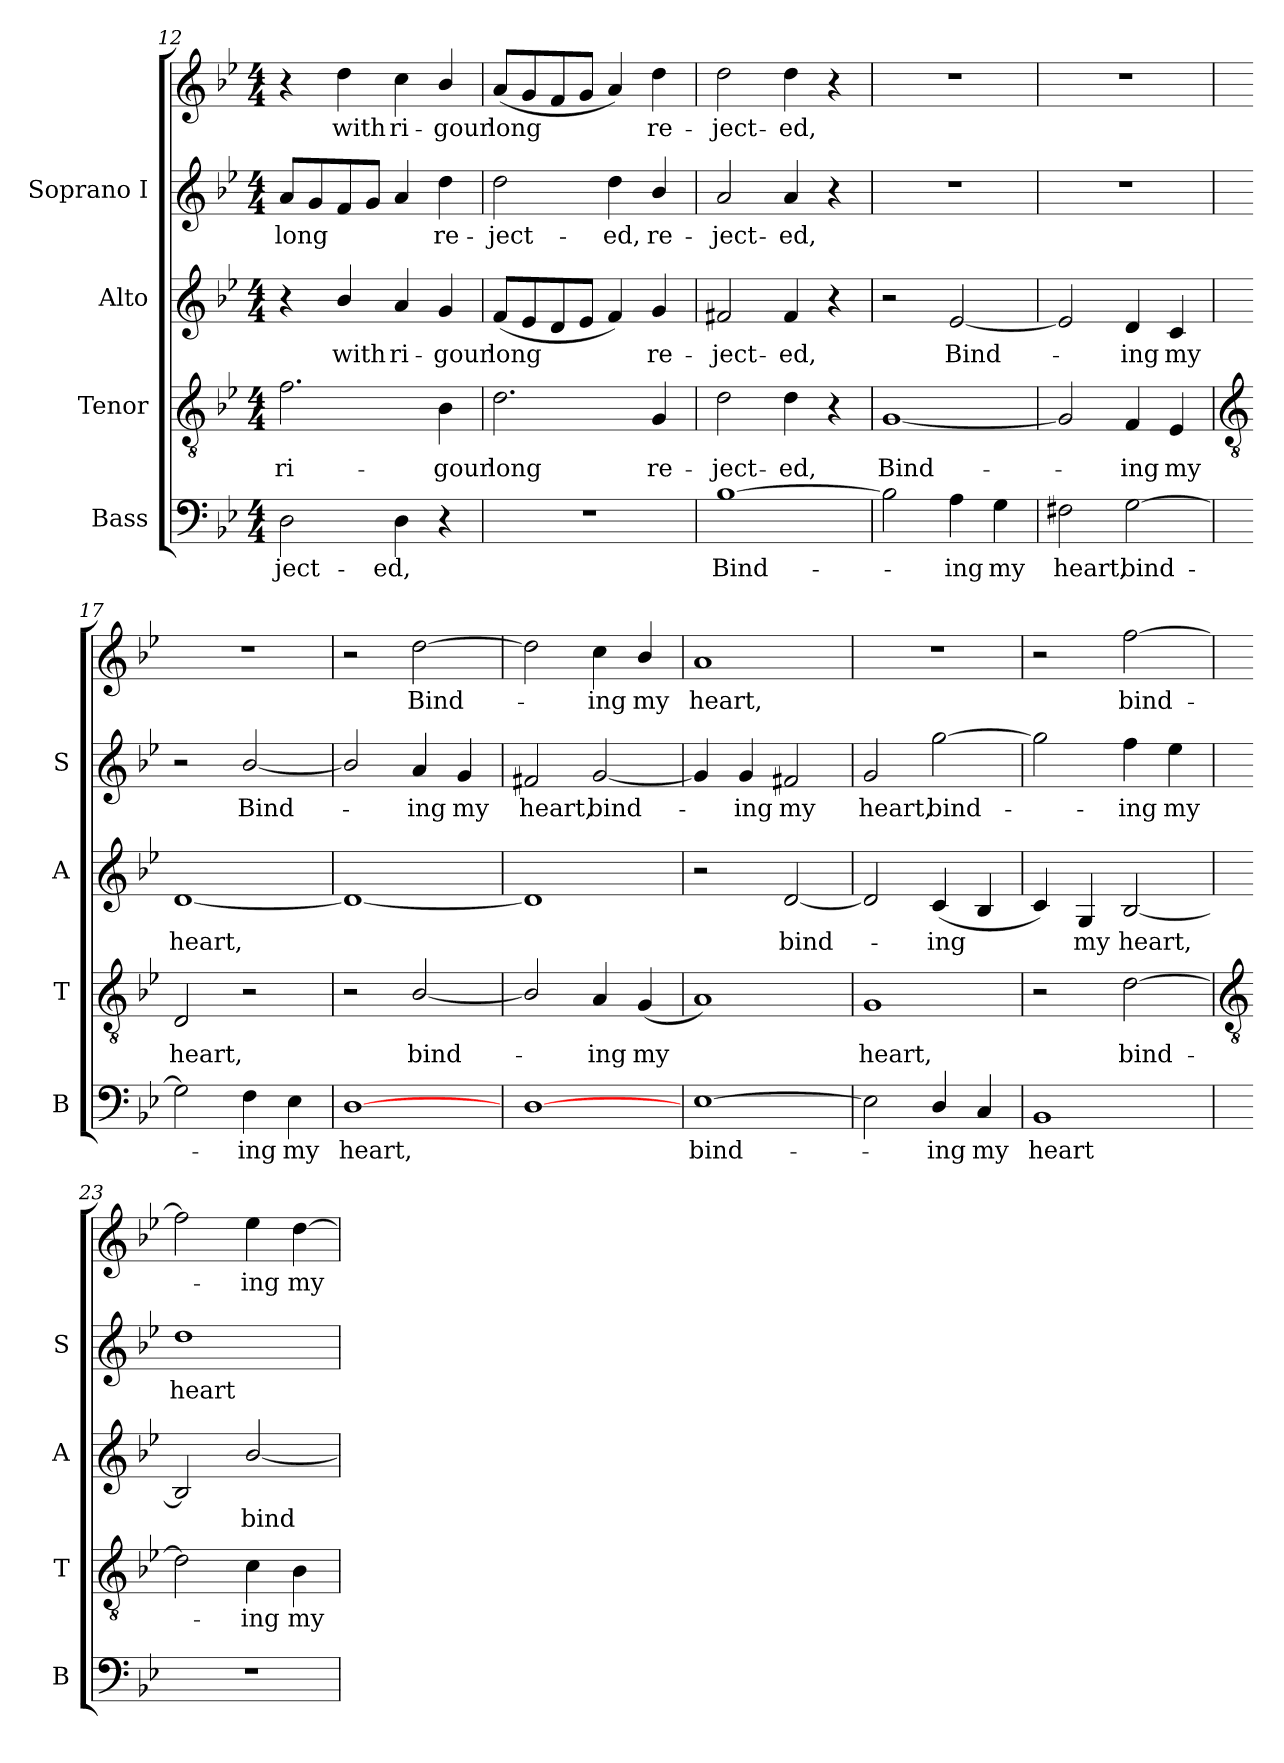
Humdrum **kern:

**kern	**text	**kern	**text	**kern	**text	**kern	**text	**kern	**text
*part4	*part4	*part3	*part3	*part2	*part2	*part1	*part1	*part1	*part1
*staff5	*staff5	*staff4	*staff4	*staff3	*staff3	*staff2	*staff2	*staff1	*staff1
*I"Bass	*	*I"Tenor	*	*I"Alto	*	*I"Soprano I	*	*	*
*I'B	*	*I'T	*	*I'A	*	*I'S	*	*	*
*clefF4	*	*clefGv2	*	*clefG2	*	*clefG2	*	*clefG2	*
*k[b-e-]	*	*k[b-e-]	*	*k[b-e-]	*	*k[b-e-]	*	*k[b-e-]	*
*B-:	*	*B-:	*	*B-:	*	*B-:	*	*B-:	*
*M4/4	*	*M4/4	*	*M4/4	*	*M4/4	*	*M4/4	*
=12	=12	=12	=12	=12	=12	=12	=12	=12	=12
!	!LO:LY:b	!	!LO:LY:b	!	!	!	!LO:LY:b	!	!
2D	-ject-	2.f	ri-	4r	.	8aL	long	4r	.
.	.	.	.	.	.	8g	.	.	.
!	!	!	!	!	!LO:LY:b	!	!	!	!LO:LY:b
.	.	.	.	4b-/	with	8f	.	4dd	with
.	.	.	.	.	.	8gJ	.	.	.
!	!LO:LY:b	!	!	!	!LO:LY:b	!	!	!	!LO:LY:b
4D	-ed,	.	.	4a	ri-	4a	.	4cc	ri-
!	!	!	!LO:LY:b	!	!LO:LY:b	!	!LO:LY:b	!	!LO:LY:b
4r	.	4B-	-gour	4g	-gour	4dd	re-	4b-/	-gour
=13	=13	=13	=13	=13	=13	=13	=13	=13	=13
!	!	!	!LO:LY:b	!	!LO:LY:b	!	!LO:LY:b	!	!LO:LY:b
1r	.	2.d	long	(<8fL	long	2dd	-ject-	(<8aL	-long
.	.	.	.	8e-	.	.	.	8g	.
.	.	.	.	8d	.	.	.	8f	.
.	.	.	.	8e-J	.	.	.	8gJ	.
!	!	!	!	!	!	!	!LO:LY:b	!	!
.	.	.	.	4f)	.	4dd	-ed,	4a)	.
!	!	!	!LO:LY:b	!	!LO:LY:b	!	!LO:LY:b	!	!LO:LY:b
.	.	4G	re-	4g	re-	4b-/	re-	4dd	re-
=14	=14	=14	=14	=14	=14	=14	=14	=14	=14
!	!LO:LY:b	!	!LO:LY:b	!	!LO:LY:b	!	!LO:LY:b	!	!LO:LY:b
[1B-	Bind-	2d	-ject-	2f#X	-ject-	2a	ject-	2dd	-ject-
!	!	!	!LO:LY:b	!	!LO:LY:b	!	!LO:LY:b	!	!LO:LY:b
.	.	4d	-ed,	4f#	-ed,	4a	-ed,	4dd	-ed,
.	.	4r	.	4r	.	4r	.	4r	.
=15	=15	=15	=15	=15	=15	=15	=15	=15	=15
!	!	!	!LO:LY:b	!	!	!	!	!	!
2B-]	.	[1G	Bind-	2r	.	1r	.	1r	.
!	!LO:LY:b	!	!	!	!LO:LY:b	!	!	!	!
4A	ing	.	.	[2e-	Bind-	.	.	.	.
!	!LO:LY:b	!	!	!	!	!	!	!	!
4G	my	.	.	.	.	.	.	.	.
!!LO:LB:g=z
=16	=16	=16	=16	=16	=16	=16	=16	=16	=16
!	!LO:LY:b	!	!	!	!	!	!	!	!
2F#X	heart,	2G]	.	2e-]	.	1r	.	1r	.
!	!LO:LY:b	!	!LO:LY:b	!	!LO:LY:b	!	!	!	!
[2G	bind-	4F	ing	4d	ing	.	.	.	.
!	!	!	!LO:LY:b	!	!LO:LY:b	!	!	!	!
.	.	4E-	my	4c	my	.	.	.	.
!!LO:LB:g=z
=17	=17	=17	=17	=17	=17	=17	=17	=17	=17
*	*	*clefGv2	*	*	*	*	*	*	*
!	!	!	!LO:LY:b	!	!LO:LY:b	!	!	!	!
2G]	.	2D	heart,	[1d	heart,	2r	.	1r	.
!	!LO:LY:b	!	!	!	!	!	!LO:LY:b	!	!
4F	ing	2r	.	.	.	[2b-/	Bind-	.	.
!	!LO:LY:b	!	!	!	!	!	!	!	!
4E-	my	.	.	.	.	.	.	.	.
=18	=18	=18	=18	=18	=18	=18	=18	=18	=18
!	!LO:LY:b	!	!	!	!	!	!	!	!
[1D	heart,	2r	.	1d_	.	2b-/]	.	2r	.
!	!	!	!LO:LY:b	!	!	!	!LO:LY:b	!	!LO:LY:b
.	.	[2B-/	bind-	.	.	4a	ing	[2dd	Bind-
!	!	!	!	!	!	!	!LO:LY:b	!	!
.	.	.	.	.	.	4g	my	.	.
=19	=19	=19	=19	=19	=19	=19	=19	=19	=19
!	!	!	!	!	!	!	!LO:LY:b	!	!
[1D	.	2B-/]	.	1d]	.	2f#X	heart,	2dd]	.
!	!	!	!LO:LY:b	!	!	!	!LO:LY:b	!	!LO:LY:b
.	.	4A	ing	.	.	[2g	bind-	4cc	ing
!	!	!	!LO:LY:b	!	!	!	!	!	!LO:LY:b
.	.	(<4G	my	.	.	.	.	4b-/	my
=20	=20	=20	=20	=20	=20	=20	=20	=20	=20
!	!LO:LY:b	!	!	!	!	!	!	!	!LO:LY:b
[1E-	bind-	1A)	.	2r	.	4g]	.	1a	heart,
!	!	!	!	!	!	!	!LO:LY:b	!	!
.	.	.	.	.	.	4g	ing	.	.
!	!	!	!	!	!LO:LY:b	!	!LO:LY:b	!	!
.	.	.	.	[2d	bind-	2f#X	my	.	.
=21	=21	=21	=21	=21	=21	=21	=21	=21	=21
!	!	!	!LO:LY:b	!	!	!	!LO:LY:b	!	!
2E-]	.	1G	heart,	2d]	.	2g	heart,	1r	.
!	!LO:LY:b	!	!	!	!LO:LY:b	!	!LO:LY:b	!	!
4D/	ing	.	.	(<4c	ing	[2gg	bind-	.	.
!	!LO:LY:b	!	!	!	!	!	!	!	!
4C	my	.	.	4B-	.	.	.	.	.
!!LO:LB:g=z
=22	=22	=22	=22	=22	=22	=22	=22	=22	=22
!	!LO:LY:b	!	!	!	!	!	!	!	!
1BB-	heart	2r	.	4c)	.	2gg]	.	2r	.
!	!	!	!	!	!LO:LY:b	!	!	!	!
.	.	.	.	4G	my	.	.	.	.
!	!	!	!LO:LY:b	!	!LO:LY:b	!	!LO:LY:b	!	!LO:LY:b
.	.	[2d	bind-	[2B-	heart,	4ff	ing	[2ff	bind-
!	!	!	!	!	!	!	!LO:LY:b	!	!
.	.	.	.	.	.	4ee-	my	.	.
!!LO:LB:g=z
=23	=23	=23	=23	=23	=23	=23	=23	=23	=23
*	*	*clefGv2	*	*	*	*	*	*	*
!	!	!	!	!	!	!	!LO:LY:b	!	!
1r	.	2d]	.	2B-]	.	1dd	heart	2ff]	.
!	!	!	!LO:LY:b	!	!LO:LY:b	!	!	!	!LO:LY:b
.	.	4c	ing	[2b-/	bind-	.	.	4ee-	ing
!	!	!	!LO:LY:b	!	!	!	!	!	!LO:LY:b
.	.	4B-	my	.	.	.	.	[4dd	my
=	=	=	=	=	=	=	=	=	=
*-	*-	*-	*-	*-	*-	*-	*-	*-	*-
